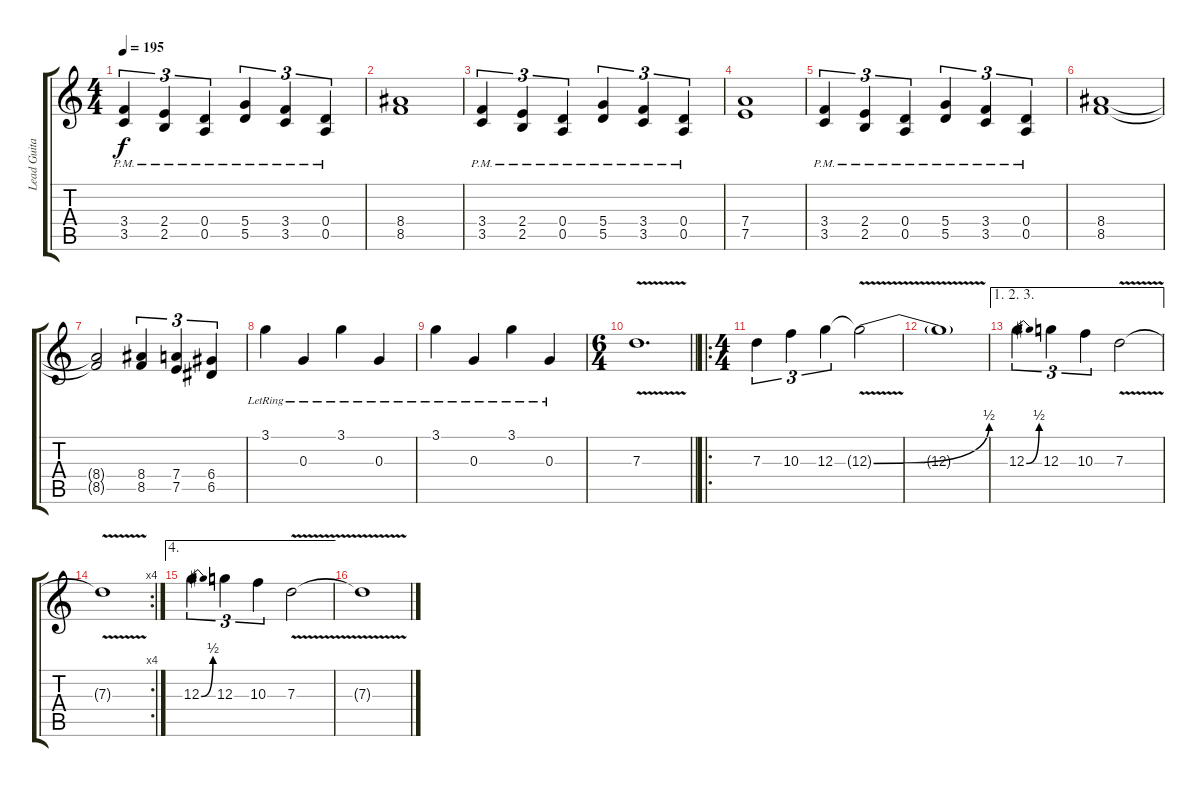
\track ("Lead Guitar" "Lead Guita") {instrument distortionguitar}
\staff {score tabs}
\tuning (E4 B3 G3 D3 A2 E2) {hide}
\ts (4 4)
\tempo 195
\clef g2
\ks c
(3.4{pm} 3.5{pm}).4{tu (3 2) dy f} (2.4{pm} 2.5{pm}).4{tu (3 2)} (0.4{pm} 0.5{pm}).4{tu (3 2)} (5.4{pm} 5.5{pm}).4{tu (3 2)} (3.4{pm} 3.5{pm}).4{tu (3 2)} (0.4 0.5{pm}).4{tu (3 2)} |
(8.4 8.5).1 |
(3.4{pm} 3.5{pm}).4{tu (3 2)} (2.4{pm} 2.5{pm}).4{tu (3 2)} (0.4{pm} 0.5{pm}).4{tu (3 2)} (5.4{pm} 5.5{pm}).4{tu (3 2)} (3.4{pm} 3.5{pm}).4{tu (3 2)} (0.4{pm} 0.5{pm}).4{tu (3 2)} |
(7.4 7.5).1 |
(3.4{pm} 3.5{pm}).4{tu (3 2)} (2.4{pm} 2.5{pm}).4{tu (3 2)} (0.4{pm} 0.5{pm}).4{tu (3 2)} (5.4{pm} 5.5{pm}).4{tu (3 2)} (3.4{pm} 3.5{pm}).4{tu (3 2)} (0.4{pm} 0.5{pm}).4{tu (3 2)} |
(8.4 8.5).1 |
(8.4{t} 8.5{t}).2 (8.4 8.5).4{tu (3 2)} (7.4 7.5).4{tu (3 2)} (6.4 6.5).4{tu (3 2)} |
3.1{lr}.4 0.3{lr}.4 3.1{lr}.4 0.3{lr}.4 |
3.1{lr}.4 0.3{lr}.4 3.1{lr}.4 0.3{lr}.4 |
\ts (6 4)
\barLineRight lightlight
7.3{v}.1{d} |
\ro
\ts (4 4)
7.3.4{tu (3 2)} 10.3.4{tu (3 2)} 12.3.4{tu (3 2)} 12.3{be (bend 0 0 60 2) v t}.2 |
12.3{t}.1 |
\ae (1 2 3)
12.3{be (bend 0 0 60 2)}.4{tu (3 2)} 12.3.4{tu (3 2)} 10.3.4{tu (3 2)} 7.3{v}.2 |
\rc 4
7.3{t}.1 |
\ae 4
12.3{be (bend 0 0 60 2)}.4{tu (3 2)} 12.3.4{tu (3 2)} 10.3.4{tu (3 2)} 7.3{v}.2 |
7.3{t}.1
